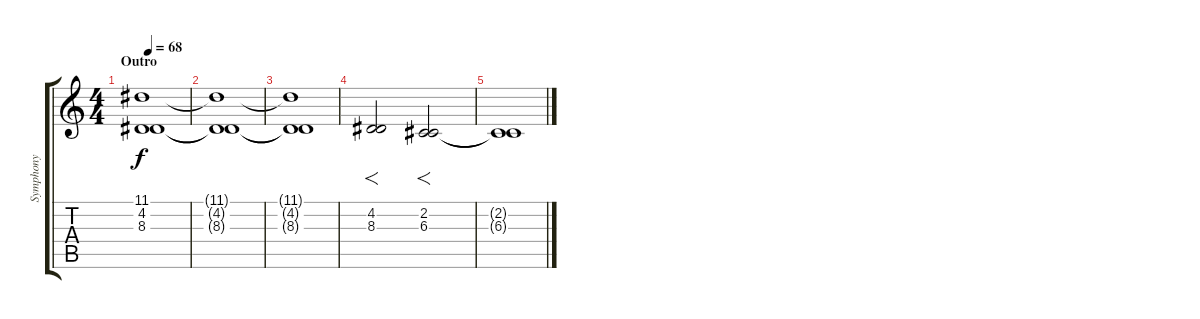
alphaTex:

\track ("Symphony" "Symphony") {instrument stringensemble1}
\staff {score tabs}
\tuning (E4 B3 G3 D3 A2 E2) {hide}
\ts (4 4)
\section ("" "Outro")
\tempo 68
\clef g2
\ks c
(11.1{t} 4.2{t} 8.3{t}).1{dy f volume 3} |
(11.1{t} 4.2{t} 8.3{t}).1 |
(11.1{t} 4.2{t} 8.3{t}).1 |
(4.2 8.3).2{f volume 8} (2.2 6.3).2{f} |
(2.2{t} 6.3{t}).1{volume 0}
